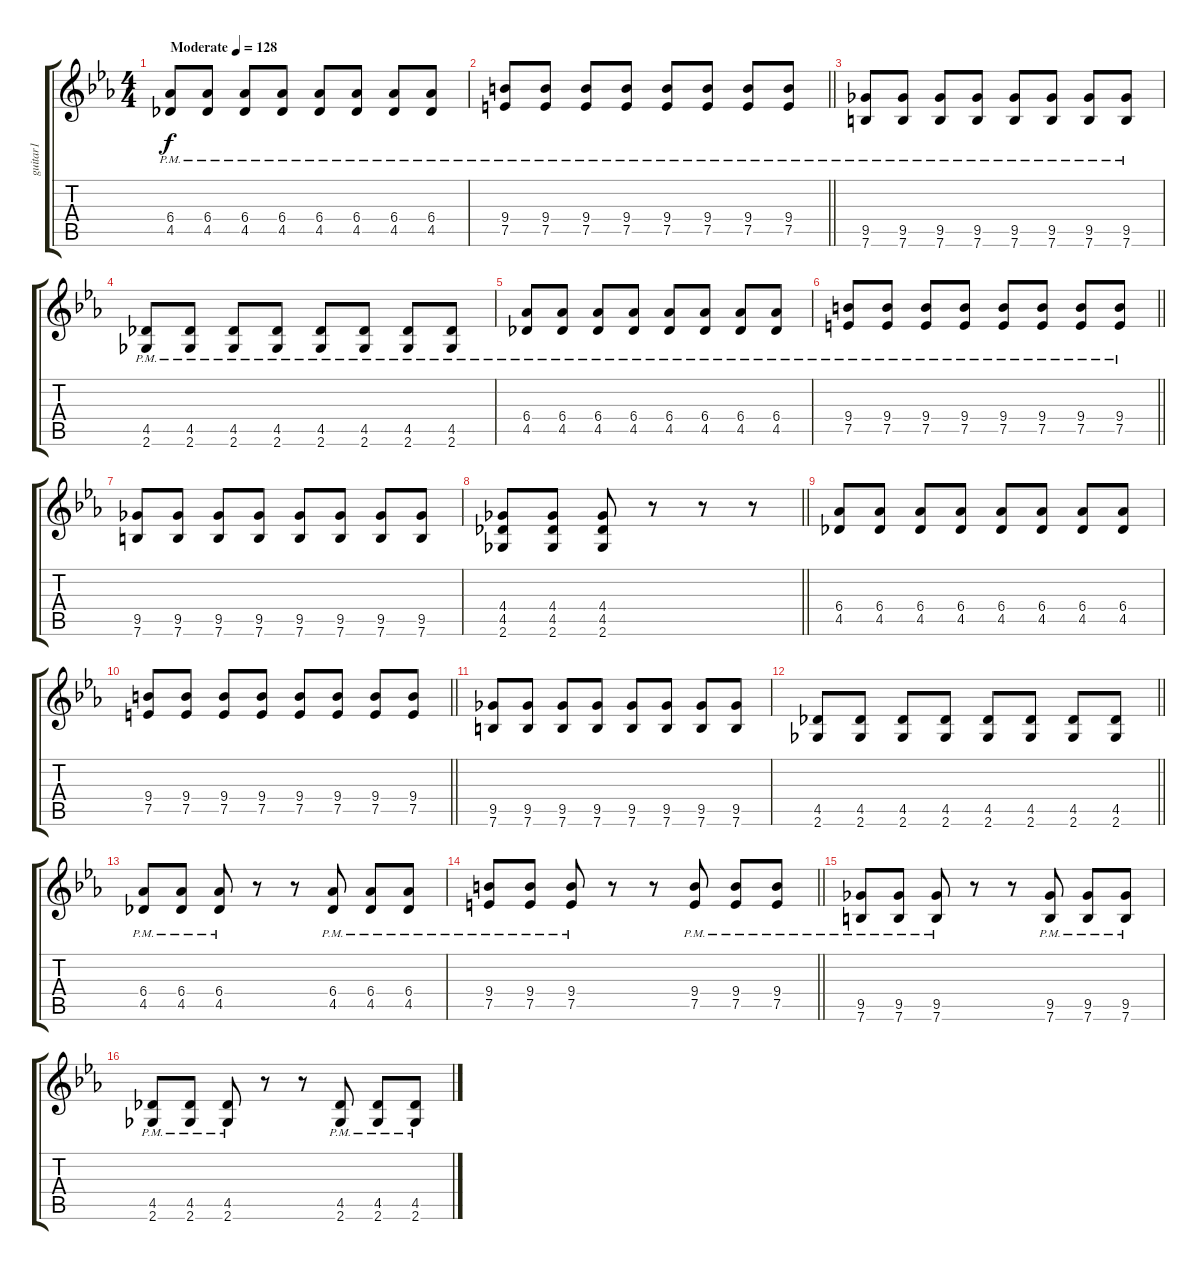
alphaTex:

\track ("guitar1" "guitar1") {instrument overdrivenguitar}
\staff {score tabs}
\tuning (E4 B3 G3 D3 A2 E2) {hide}
\ts (4 4)
\tempo (128 "Moderate")
\clef g2
\ks eb
(6.4{pm} 4.5{pm}).8{dy f instrument overdrivenguitar} (6.4{pm} 4.5{pm}).8 (6.4{pm} 4.5{pm}).8 (6.4{pm} 4.5{pm}).8 (6.4{pm} 4.5{pm}).8 (6.4{pm} 4.5{pm}).8 (6.4{pm} 4.5{pm}).8 (6.4{pm} 4.5{pm}).8 |
\barLineRight lightlight
(9.4{pm} 7.5{pm}).8 (9.4{pm} 7.5{pm}).8 (9.4{pm} 7.5{pm}).8 (9.4{pm} 7.5{pm}).8 (9.4{pm} 7.5{pm}).8 (9.4{pm} 7.5{pm}).8 (9.4{pm} 7.5{pm}).8 (9.4{pm} 7.5{pm}).8 |
(9.5{pm} 7.6{pm}).8 (9.5{pm} 7.6{pm}).8 (9.5{pm} 7.6{pm}).8 (9.5{pm} 7.6{pm}).8 (9.5{pm} 7.6{pm}).8 (9.5{pm} 7.6{pm}).8 (9.5{pm} 7.6{pm}).8 (9.5{pm} 7.6{pm}).8 |
(4.5{pm} 2.6{pm}).8 (4.5{pm} 2.6{pm}).8 (4.5{pm} 2.6{pm}).8 (4.5{pm} 2.6{pm}).8 (4.5{pm} 2.6{pm}).8 (4.5{pm} 2.6{pm}).8 (4.5{pm} 2.6{pm}).8 (4.5{pm} 2.6{pm}).8 |
(6.4{pm} 4.5{pm}).8 (6.4{pm} 4.5{pm}).8 (6.4{pm} 4.5{pm}).8 (6.4{pm} 4.5{pm}).8 (6.4{pm} 4.5{pm}).8 (6.4{pm} 4.5{pm}).8 (6.4{pm} 4.5{pm}).8 (6.4{pm} 4.5{pm}).8 |
\barLineRight lightlight
(9.4{pm} 7.5{pm}).8 (9.4{pm} 7.5{pm}).8 (9.4{pm} 7.5{pm}).8 (9.4{pm} 7.5{pm}).8 (9.4{pm} 7.5{pm}).8 (9.4{pm} 7.5{pm}).8 (9.4{pm} 7.5{pm}).8 (9.4{pm} 7.5{pm}).8 |
(9.5 7.6).8 (9.5 7.6).8 (9.5 7.6).8 (9.5 7.6).8 (9.5 7.6).8 (9.5 7.6).8 (9.5 7.6).8 (9.5 7.6).8 |
\barLineRight lightlight
(4.4 4.5 2.6).8 (4.4 4.5 2.6).8 (4.4 4.5 2.6).8 r.8 r.8 r.8 |
(6.4 4.5).8 (6.4 4.5).8 (6.4 4.5).8 (6.4 4.5).8 (6.4 4.5).8 (6.4 4.5).8 (6.4 4.5).8 (6.4 4.5).8 |
\barLineRight lightlight
(9.4 7.5).8 (9.4 7.5).8 (9.4 7.5).8 (9.4 7.5).8 (9.4 7.5).8 (9.4 7.5).8 (9.4 7.5).8 (9.4 7.5).8 |
(9.5 7.6).8 (9.5 7.6).8 (9.5 7.6).8 (9.5 7.6).8 (9.5 7.6).8 (9.5 7.6).8 (9.5 7.6).8 (9.5 7.6).8 |
\barLineRight lightlight
(4.5 2.6).8 (4.5 2.6).8 (4.5 2.6).8 (4.5 2.6).8 (4.5 2.6).8 (4.5 2.6).8 (4.5 2.6).8 (4.5 2.6).8 |
(6.4{pm} 4.5{pm}).8 (6.4{pm} 4.5{pm}).8 (6.4{pm} 4.5{pm}).8 r.8 r.8 (6.4{pm} 4.5{pm}).8 (6.4{pm} 4.5{pm}).8 (6.4{pm} 4.5{pm}).8 |
\barLineRight lightlight
(9.4{pm} 7.5{pm}).8 (9.4{pm} 7.5{pm}).8 (9.4{pm} 7.5{pm}).8 r.8 r.8 (9.4{pm} 7.5{pm}).8 (9.4{pm} 7.5{pm}).8 (9.4{pm} 7.5{pm}).8 |
(9.5{pm} 7.6{pm}).8 (9.5{pm} 7.6{pm}).8 (9.5{pm} 7.6{pm}).8 r.8 r.8 (9.5{pm} 7.6{pm}).8 (9.5{pm} 7.6{pm}).8 (9.5{pm} 7.6{pm}).8 |
(4.5{pm} 2.6{pm}).8 (4.5{pm} 2.6{pm}).8 (4.5{pm} 2.6{pm}).8 r.8 r.8 (4.5{pm} 2.6{pm}).8 (4.5{pm} 2.6{pm}).8 (4.5{pm} 2.6{pm}).8
